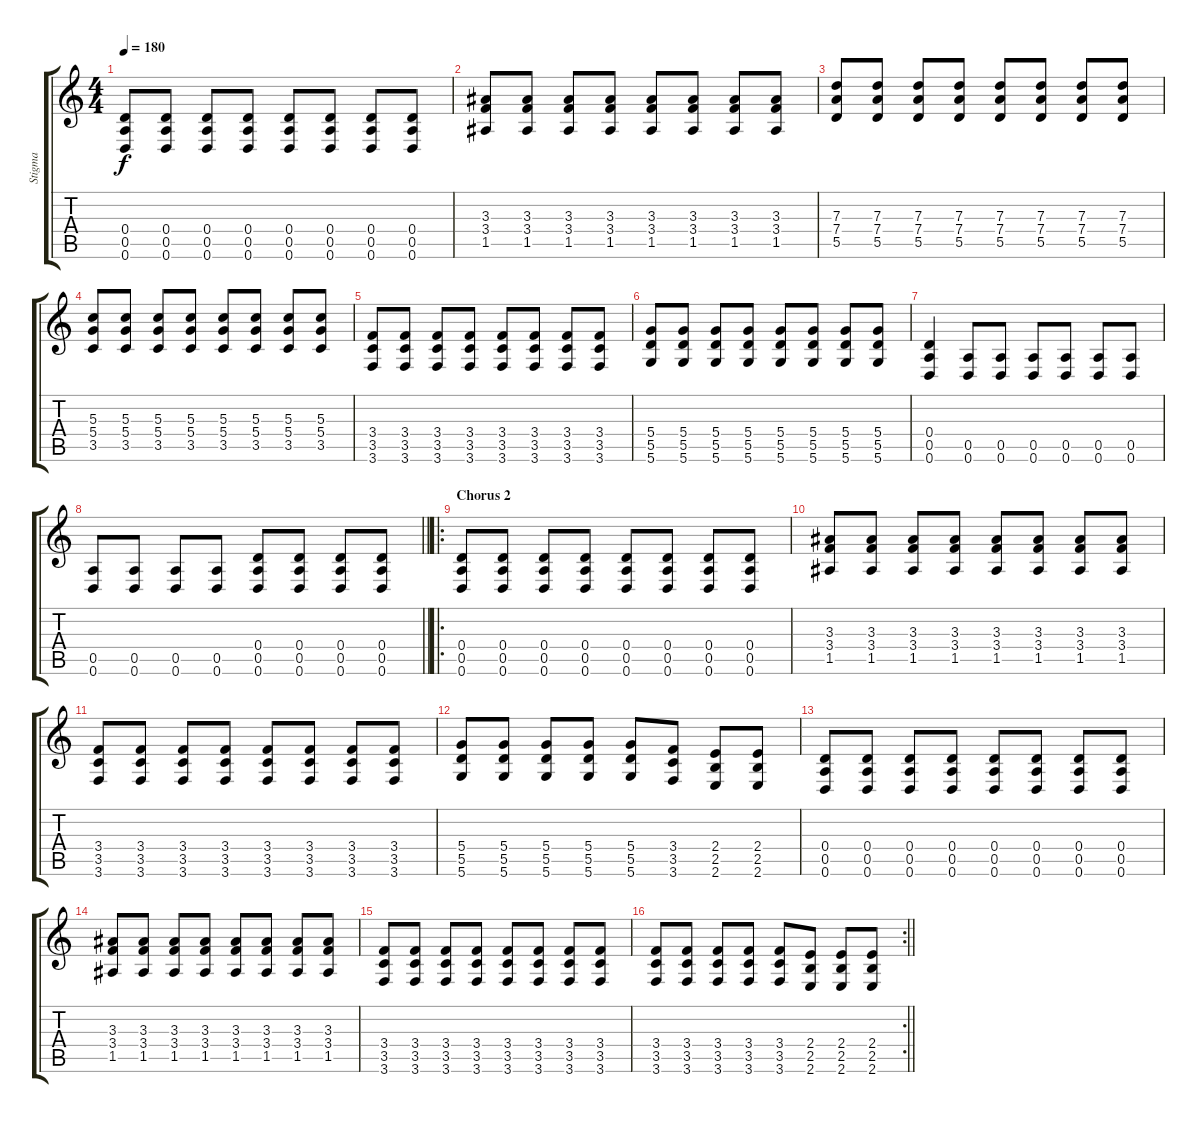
\track ("Stigma" "Stigma") {instrument distortionguitar}
\staff {score tabs}
\tuning (E4 B3 G3 D3 A2 D2) {hide}
\ts (4 4)
\tempo 180
\clef g2
\ks c
(0.4 0.5 0.6).8{dy f} (0.4 0.5 0.6).8 (0.4 0.5 0.6).8 (0.4 0.5 0.6).8 (0.4 0.5 0.6).8 (0.4 0.5 0.6).8 (0.4 0.5 0.6).8 (0.4 0.5 0.6).8 |
(3.3 3.4 1.5).8 (3.3 3.4 1.5).8 (3.3 3.4 1.5).8 (3.3 3.4 1.5).8 (3.3 3.4 1.5).8 (3.3 3.4 1.5).8 (3.3 3.4 1.5).8 (3.3 3.4 1.5).8 |
(7.3 7.4 5.5).8 (7.3 7.4 5.5).8 (7.3 7.4 5.5).8 (7.3 7.4 5.5).8 (7.3 7.4 5.5).8 (7.3 7.4 5.5).8 (7.3 7.4 5.5).8 (7.3 7.4 5.5).8 |
(5.3 5.4 3.5).8 (5.3 5.4 3.5).8 (5.3 5.4 3.5).8 (5.3 5.4 3.5).8 (5.3 5.4 3.5).8 (5.3 5.4 3.5).8 (5.3 5.4 3.5).8 (5.3 5.4 3.5).8 |
(3.4 3.5 3.6).8 (3.4 3.5 3.6).8 (3.4 3.5 3.6).8 (3.4 3.5 3.6).8 (3.4 3.5 3.6).8 (3.4 3.5 3.6).8 (3.4 3.5 3.6).8 (3.4 3.5 3.6).8 |
(5.4 5.5 5.6).8 (5.4 5.5 5.6).8 (5.4 5.5 5.6).8 (5.4 5.5 5.6).8 (5.4 5.5 5.6).8 (5.4 5.5 5.6).8 (5.4 5.5 5.6).8 (5.4 5.5 5.6).8 |
(0.4 0.5 0.6).4 (0.5 0.6).8 (0.5 0.6).8 (0.5 0.6).8 (0.5 0.6).8 (0.5 0.6).8 (0.5 0.6).8 |
\barLineRight lightlight
(0.5 0.6).8 (0.5 0.6).8 (0.5 0.6).8 (0.5 0.6).8 (0.4 0.5 0.6).8 (0.4 0.5 0.6).8 (0.4 0.5 0.6).8 (0.4 0.5 0.6).8 |
\ro
\section ("" "Chorus 2")
(0.4 0.5 0.6).8 (0.4 0.5 0.6).8 (0.4 0.5 0.6).8 (0.4 0.5 0.6).8 (0.4 0.5 0.6).8 (0.4 0.5 0.6).8 (0.4 0.5 0.6).8 (0.4 0.5 0.6).8 |
(3.3 3.4 1.5).8 (3.3 3.4 1.5).8 (3.3 3.4 1.5).8 (3.3 3.4 1.5).8 (3.3 3.4 1.5).8 (3.3 3.4 1.5).8 (3.3 3.4 1.5).8 (3.3 3.4 1.5).8 |
(3.4 3.5 3.6).8 (3.4 3.5 3.6).8 (3.4 3.5 3.6).8 (3.4 3.5 3.6).8 (3.4 3.5 3.6).8 (3.4 3.5 3.6).8 (3.4 3.5 3.6).8 (3.4 3.5 3.6).8 |
(5.4 5.5 5.6).8 (5.4 5.5 5.6).8 (5.4 5.5 5.6).8 (5.4 5.5 5.6).8 (5.4 5.5 5.6).8 (3.4 3.5 3.6).8 (2.4 2.5 2.6).8 (2.4 2.5 2.6).8 |
(0.4 0.5 0.6).8 (0.4 0.5 0.6).8 (0.4 0.5 0.6).8 (0.4 0.5 0.6).8 (0.4 0.5 0.6).8 (0.4 0.5 0.6).8 (0.4 0.5 0.6).8 (0.4 0.5 0.6).8 |
(3.3 3.4 1.5).8 (3.3 3.4 1.5).8 (3.3 3.4 1.5).8 (3.3 3.4 1.5).8 (3.3 3.4 1.5).8 (3.3 3.4 1.5).8 (3.3 3.4 1.5).8 (3.3 3.4 1.5).8 |
(3.4 3.5 3.6).8 (3.4 3.5 3.6).8 (3.4 3.5 3.6).8 (3.4 3.5 3.6).8 (3.4 3.5 3.6).8 (3.4 3.5 3.6).8 (3.4 3.5 3.6).8 (3.4 3.5 3.6).8 |
\rc 2
\barLineRight lightlight
(3.4 3.5 3.6).8 (3.4 3.5 3.6).8 (3.4 3.5 3.6).8 (3.4 3.5 3.6).8 (3.4 3.5 3.6).8 (2.4 2.5 2.6).8 (2.4 2.5 2.6).8 (2.4 2.5 2.6).8
